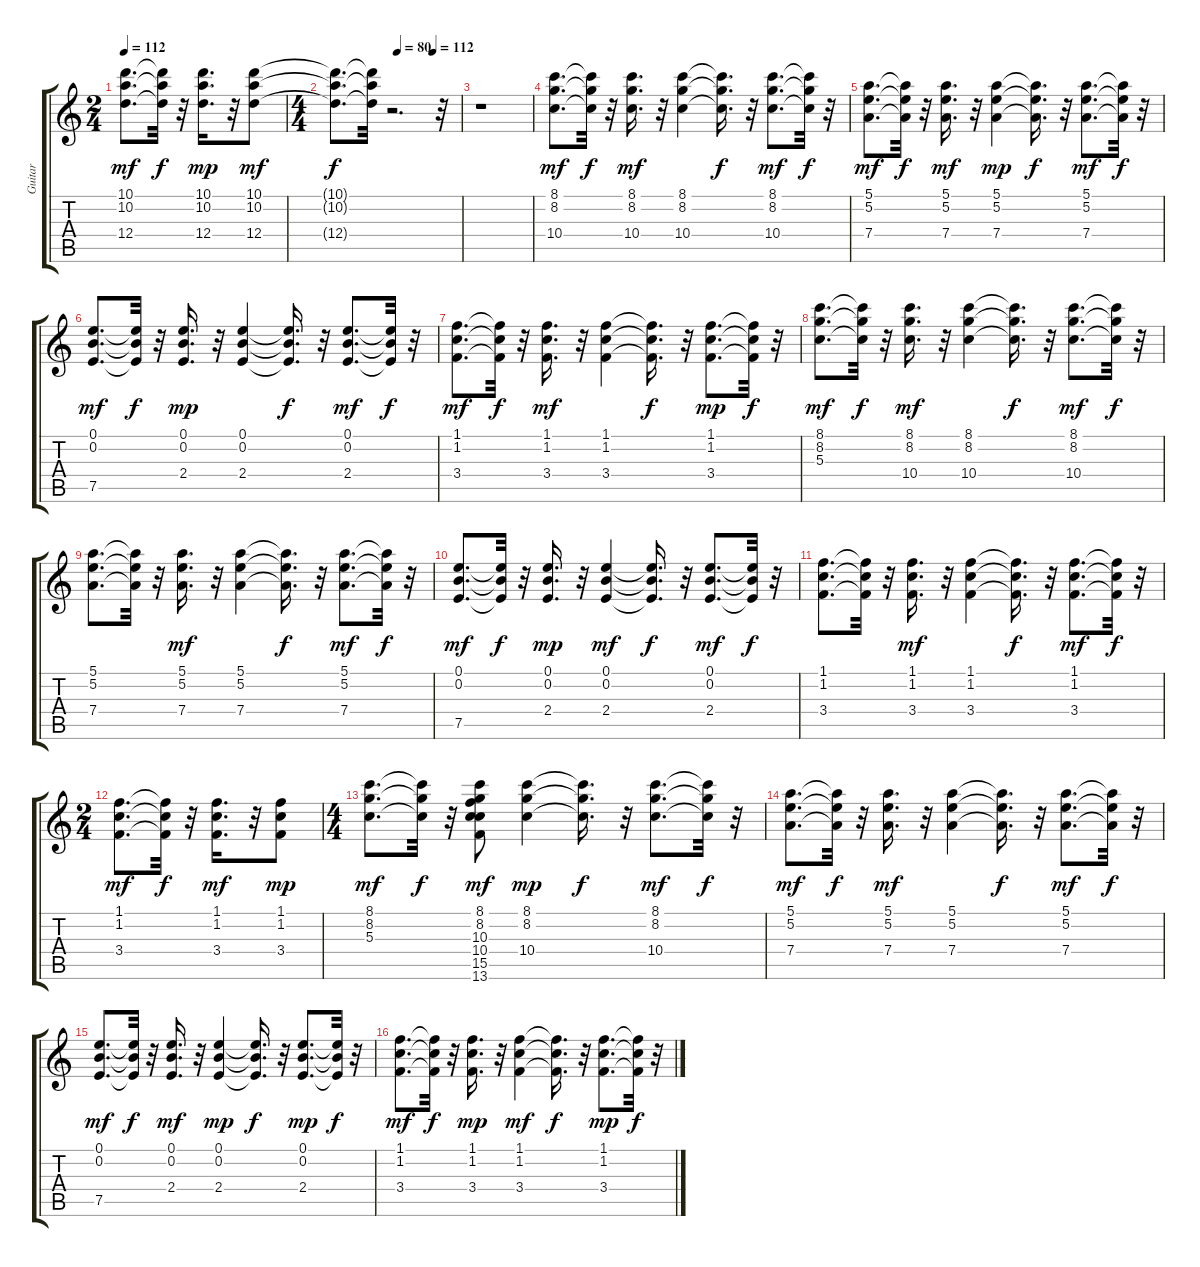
\track ("Guitar" "Guitar") {instrument acousticguitarsteel}
\staff {score tabs}
\tuning (E4 B3 G3 D3 A2 E2) {hide}
\ts (2 4)
\tempo 112
\clef g2
\ks c
(10.1 10.2 12.4).8{d dy mf} (10.1{t} 10.2{t} 12.4{t}).32{dy f} r.32 (10.1 10.2 12.4).16{d dy mp} r.32 (10.1 10.2 12.4).8{dy mf} |
\ts (4 4)
\tempo (80 0.5)
\tempo (112 0.78125)
(10.1{t} 10.2{t} 12.4{t}).8{d dy f} (10.1{t} 10.2{t} 12.4{t}).32 r.2{d} r.32 |
r.1 |
(8.1 8.2 10.4).8{d dy mf} (8.1{t} 8.2{t} 10.4{t}).32{dy f} r.32 (8.1 8.2 10.4).16{d dy mf} r.32 (8.1 8.2 10.4).4 (8.1{t} 8.2{t} 10.4{t}).16{d dy f} r.32 (8.1 8.2 10.4).8{d dy mf} (8.1{t} 8.2{t} 10.4{t}).32{dy f} r.32 |
(5.1 5.2 7.4).8{d dy mf} (5.1{t} 5.2{t} 7.4{t}).32{dy f} r.32 (5.1 5.2 7.4).16{d dy mf} r.32 (5.1 5.2 7.4).4{dy mp} (5.1{t} 5.2{t} 7.4{t}).16{d dy f} r.32 (5.1 5.2 7.4).8{d dy mf} (5.1{t} 5.2{t} 7.4{t}).32{dy f} r.32 |
(0.1 0.2 7.5).8{d dy mf} (0.1{t} 0.2{t} 7.5{t}).32{dy f} r.32 (0.1 0.2 2.4).16{d dy mp} r.32 (0.1 0.2 2.4).4 (0.1{t} 0.2{t} 2.4{t}).16{d dy f} r.32 (0.1 0.2 2.4).8{d dy mf} (0.1{t} 0.2{t} 2.4{t}).32{dy f} r.32 |
(1.1 1.2 3.4).8{d dy mf} (1.1{t} 1.2{t} 3.4{t}).32{dy f} r.32 (1.1 1.2 3.4).16{d dy mf} r.32 (1.1 1.2 3.4).4 (1.1{t} 1.2{t} 3.4{t}).16{d dy f} r.32 (1.1 1.2 3.4).8{d dy mp} (1.1{t} 1.2{t} 3.4{t}).32{dy f} r.32 |
(8.1 8.2 5.3).8{d dy mf} (8.1{t} 8.2{t} 5.3{t}).32{dy f} r.32 (8.1 8.2 10.4).16{d dy mf} r.32 (8.1 8.2 10.4).4 (8.1{t} 8.2{t} 10.4{t}).16{d dy f} r.32 (8.1 8.2 10.4).8{d dy mf} (8.1{t} 8.2{t} 10.4{t}).32{dy f} r.32 |
(5.1 5.2 7.4).8{d} (5.1{t} 5.2{t} 7.4{t}).32 r.32 (5.1 5.2 7.4).16{d dy mf} r.32 (5.1 5.2 7.4).4 (5.1{t} 5.2{t} 7.4{t}).16{d dy f} r.32 (5.1 5.2 7.4).8{d dy mf} (5.1{t} 5.2{t} 7.4{t}).32{dy f} r.32 |
(0.1 0.2 7.5).8{d dy mf} (0.1{t} 0.2{t} 7.5{t}).32{dy f} r.32 (0.1 0.2 2.4).16{d dy mp} r.32 (0.1 0.2 2.4).4{dy mf} (0.1{t} 0.2{t} 2.4{t}).16{d dy f} r.32 (0.1 0.2 2.4).8{d dy mf} (0.1{t} 0.2{t} 2.4{t}).32{dy f} r.32 |
(1.1 1.2 3.4).8{d} (1.1{t} 1.2{t} 3.4{t}).32 r.32 (1.1 1.2 3.4).16{d dy mf} r.32 (1.1 1.2 3.4).4 (1.1{t} 1.2{t} 3.4{t}).16{d dy f} r.32 (1.1 1.2 3.4).8{d dy mf} (1.1{t} 1.2{t} 3.4{t}).32{dy f} r.32 |
\ts (2 4)
(1.1 1.2 3.4).8{d dy mf} (1.1{t} 1.2{t} 3.4{t}).32{dy f} r.32 (1.1 1.2 3.4).16{d dy mf} r.32 (1.1 1.2 3.4).8{dy mp} |
\ts (4 4)
(8.1 8.2 5.3).8{d dy mf} (8.1{t} 8.2{t} 5.3{t}).32{dy f} r.32 (8.1 8.2 10.3 10.4 15.5 13.6).8{dy mf} (8.1 8.2 10.4).4{dy mp} (8.1{t} 8.2{t} 10.4{t}).16{d dy f} r.32 (8.1 8.2 10.4).8{d dy mf} (8.1{t} 8.2{t} 10.4{t}).32{dy f} r.32 |
(5.1 5.2 7.4).8{d dy mf} (5.1{t} 5.2{t} 7.4{t}).32{dy f} r.32 (5.1 5.2 7.4).16{d dy mf} r.32 (5.1 5.2 7.4).4 (5.1{t} 5.2{t} 7.4{t}).16{d dy f} r.32 (5.1 5.2 7.4).8{d dy mf} (5.1{t} 5.2{t} 7.4{t}).32{dy f} r.32 |
(0.1 0.2 7.5).8{d dy mf} (0.1{t} 0.2{t} 7.5{t}).32{dy f} r.32 (0.1 0.2 2.4).16{d dy mf} r.32 (0.1 0.2 2.4).4{dy mp} (0.1{t} 0.2{t} 2.4{t}).16{d dy f} r.32 (0.1 0.2 2.4).8{d dy mp} (0.1{t} 0.2{t} 2.4{t}).32{dy f} r.32 |
(1.1 1.2 3.4).8{d dy mf} (1.1{t} 1.2{t} 3.4{t}).32{dy f} r.32 (1.1 1.2 3.4).16{d dy mp} r.32 (1.1 1.2 3.4).4{dy mf} (1.1{t} 1.2{t} 3.4{t}).16{d dy f} r.32 (1.1 1.2 3.4).8{d dy mp} (1.1{t} 1.2{t} 3.4{t}).32{dy f} r.32
